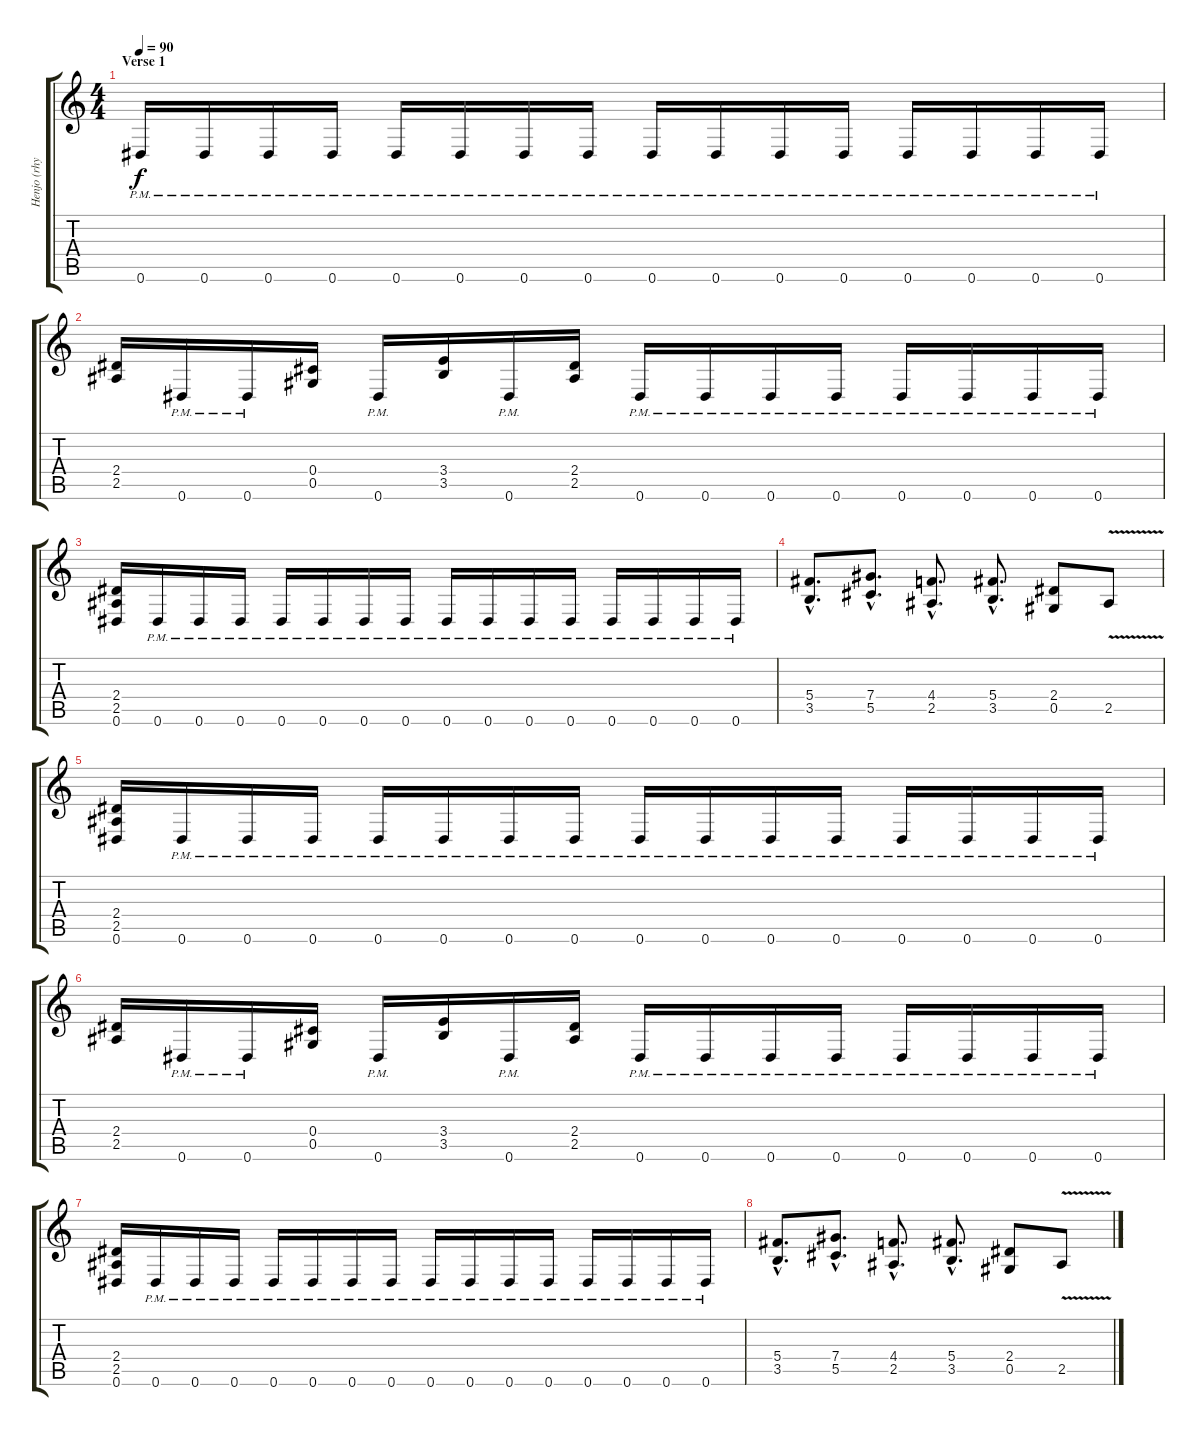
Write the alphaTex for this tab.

\track ("Henjo (rhythm)" "Henjo (rhy") {instrument distortionguitar}
\staff {score tabs}
\tuning (Eb4 Bb3 Gb3 Db3 Ab2 Eb2) {hide}
\ts (4 4)
\section ("" "Verse 1")
\tempo 90
\clef g2
\ks c
0.6{pm}.16{dy f} 0.6{pm}.16 0.6{pm}.16 0.6{pm}.16 0.6{pm}.16 0.6{pm}.16 0.6{pm}.16 0.6{pm}.16 0.6{pm}.16 0.6{pm}.16 0.6{pm}.16 0.6{pm}.16 0.6{pm}.16 0.6{pm}.16 0.6{pm}.16 0.6{pm}.16 |
(2.4 2.5).16 0.6{pm}.16 0.6{pm}.16 (0.4 0.5).16 0.6{pm}.16 (3.4 3.5).16 0.6{pm}.16 (2.4 2.5).16 0.6{pm}.16 0.6{pm}.16 0.6{pm}.16 0.6{pm}.16 0.6{pm}.16 0.6{pm}.16 0.6{pm}.16 0.6{pm}.16 |
(2.4 2.5 0.6).16 0.6{pm}.16 0.6{pm}.16 0.6{pm}.16 0.6{pm}.16 0.6{pm}.16 0.6{pm}.16 0.6{pm}.16 0.6{pm}.16 0.6{pm}.16 0.6{pm}.16 0.6{pm}.16 0.6{pm}.16 0.6{pm}.16 0.6{pm}.16 0.6{pm}.16 |
(5.4{hac} 3.5{hac}).8{d} (7.4{hac} 5.5{hac}).8{d} (4.4{hac} 2.5{hac}).8{d} (5.4{hac} 3.5{hac}).8{d} (2.4 0.5).8 2.5{v}.8 |
(2.4 2.5 0.6).16 0.6{pm}.16 0.6{pm}.16 0.6{pm}.16 0.6{pm}.16 0.6{pm}.16 0.6{pm}.16 0.6{pm}.16 0.6{pm}.16 0.6{pm}.16 0.6{pm}.16 0.6{pm}.16 0.6{pm}.16 0.6{pm}.16 0.6{pm}.16 0.6{pm}.16 |
(2.4 2.5).16 0.6{pm}.16 0.6{pm}.16 (0.4 0.5).16 0.6{pm}.16 (3.4 3.5).16 0.6{pm}.16 (2.4 2.5).16 0.6{pm}.16 0.6{pm}.16 0.6{pm}.16 0.6{pm}.16 0.6{pm}.16 0.6{pm}.16 0.6{pm}.16 0.6{pm}.16 |
(2.4 2.5 0.6).16 0.6{pm}.16 0.6{pm}.16 0.6{pm}.16 0.6{pm}.16 0.6{pm}.16 0.6{pm}.16 0.6{pm}.16 0.6{pm}.16 0.6{pm}.16 0.6{pm}.16 0.6{pm}.16 0.6{pm}.16 0.6{pm}.16 0.6{pm}.16 0.6{pm}.16 |
(5.4{hac} 3.5{hac}).8{d} (7.4{hac} 5.5{hac}).8{d} (4.4{hac} 2.5{hac}).8{d} (5.4{hac} 3.5{hac}).8{d} (2.4 0.5).8 2.5{v}.8
